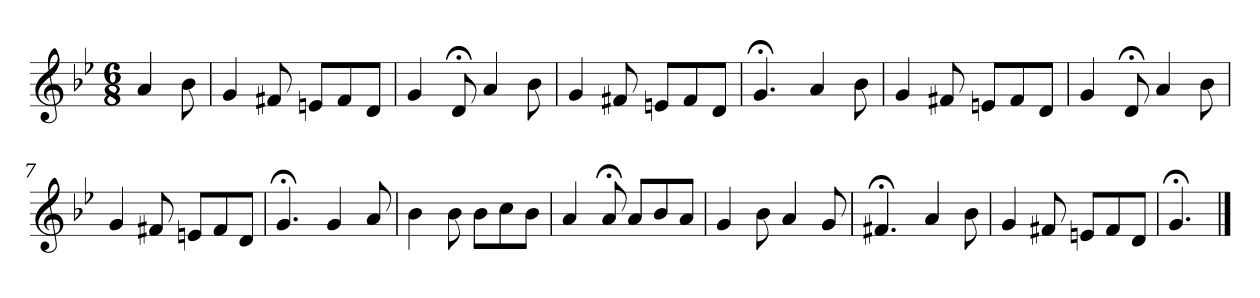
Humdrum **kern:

**kern
*part1
*staff1
*k[b-e-]
*g:
*M6/8
*MM120
=
4a
8b-
=1
4g
8f#X
8enL
8f#
8dJ
=2
4g
8d;<
4a
8b-
=3
4g
8f#X
8enL
8f#
8dJ
=4
4.g;<
4a
8b-
=5
4g
8f#X
8enL
8f#
8dJ
=6
4g
8d;<
4a
8b-
=7
4g
8f#X
8enL
8f#
8dJ
=8
4.g;<
4g
8a
=9
4b-
8b-
8b-L
8cc
8b-J
=10
4a
8a;<
8aL
8b-
8aJ
=11
4g
8b-
4a
8g
=12
4.f#X;<
4a
8b-
=13
4g
8f#X
8enL
8f#
8dJ
=14
4.g;<
==
*-
